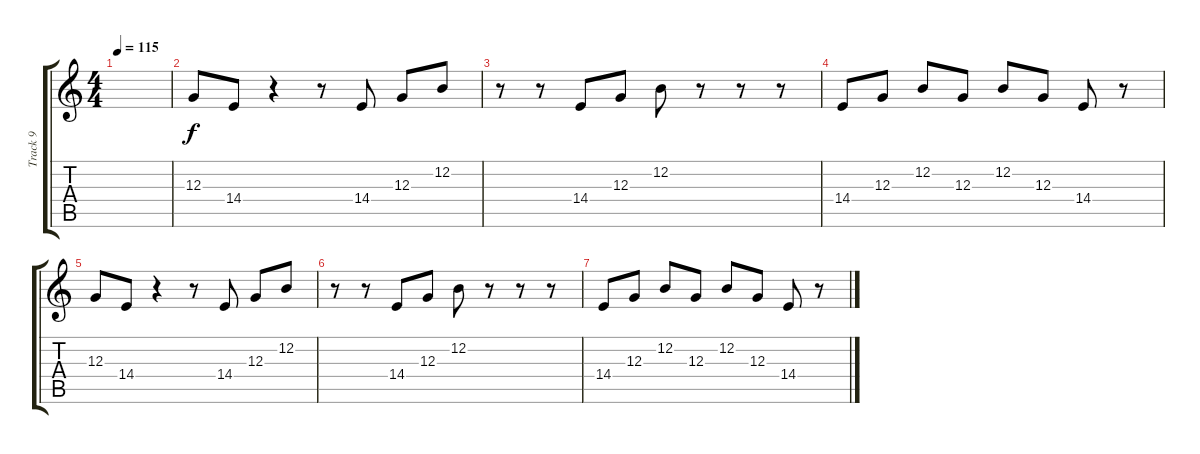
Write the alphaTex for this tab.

\track ("Track 9" "Track 9") {instrument lead3calliope}
\staff {score tabs}
\tuning (E4 B3 G3 D3 A2 E2) {hide}
\ts (4 4)
\tempo 115
\clef g2
\ks c
|
12.3.8 14.4.8 r.4 r.8 14.4.8 12.3.8 12.2.8 |
r.8 r.8 14.4.8 12.3.8 12.2.8 r.8 r.8 r.8 |
14.4.8 12.3.8 12.2.8 12.3.8 12.2.8 12.3.8 14.4.8 r.8 |
12.3.8 14.4.8 r.4 r.8 14.4.8 12.3.8 12.2.8 |
r.8 r.8 14.4.8 12.3.8 12.2.8 r.8 r.8 r.8 |
14.4.8 12.3.8 12.2.8 12.3.8 12.2.8 12.3.8 14.4.8 r.8
